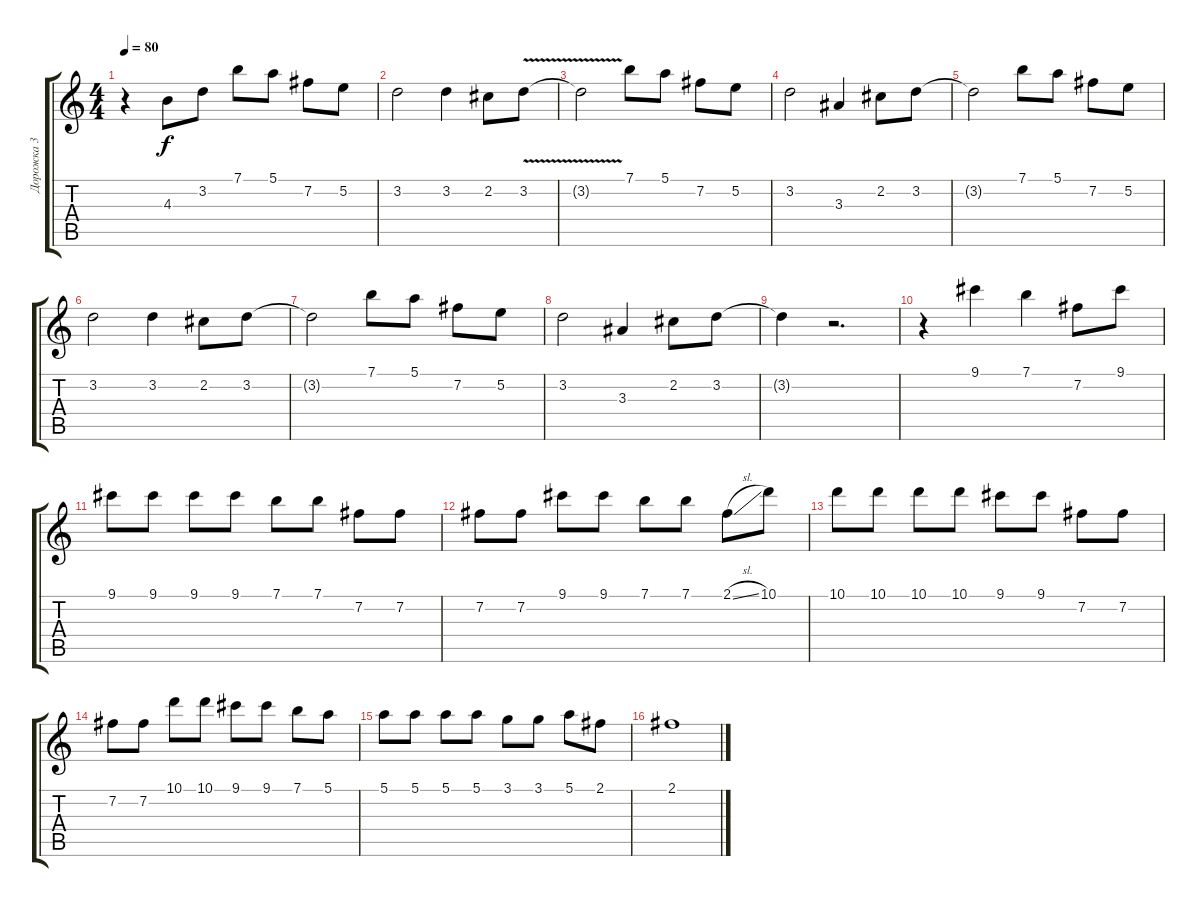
\track ("Дорожка 3" "Дорожка 3") {instrument distortionguitar}
\staff {score tabs}
\tuning (E4 B3 G3 D3 A2 E2) {hide}
\ts (4 4)
\tempo 80
\clef g2
\ks c
r.4{dy f} 4.3.8 3.2.8 7.1.8 5.1.8 7.2.8 5.2.8 |
3.2.2 3.2.4 2.2.8 3.2{v}.8 |
3.2{t}.2 7.1.8 5.1.8 7.2.8 5.2.8 |
3.2.2 3.3.4 2.2.8 3.2.8 |
3.2{t}.2 7.1.8 5.1.8 7.2.8 5.2.8 |
3.2.2 3.2.4 2.2.8 3.2.8 |
3.2{t}.2 7.1.8 5.1.8 7.2.8 5.2.8 |
3.2.2 3.3.4 2.2.8 3.2.8 |
3.2{t}.4 r.2{d} |
r.4 9.1.4 7.1.4 7.2.8 9.1.8 |
9.1.8 9.1.8 9.1.8 9.1.8 7.1.8 7.1.8 7.2.8 7.2.8 |
7.2.8 7.2.8 9.1.8 9.1.8 7.1.8 7.1.8 2.1{sl}.8 10.1.8 |
10.1.8 10.1.8 10.1.8 10.1.8 9.1.8 9.1.8 7.2.8 7.2.8 |
7.2.8 7.2.8 10.1.8 10.1.8 9.1.8 9.1.8 7.1.8 5.1.8 |
5.1.8 5.1.8 5.1.8 5.1.8 3.1.8 3.1.8 5.1.8 2.1.8 |
2.1.1
